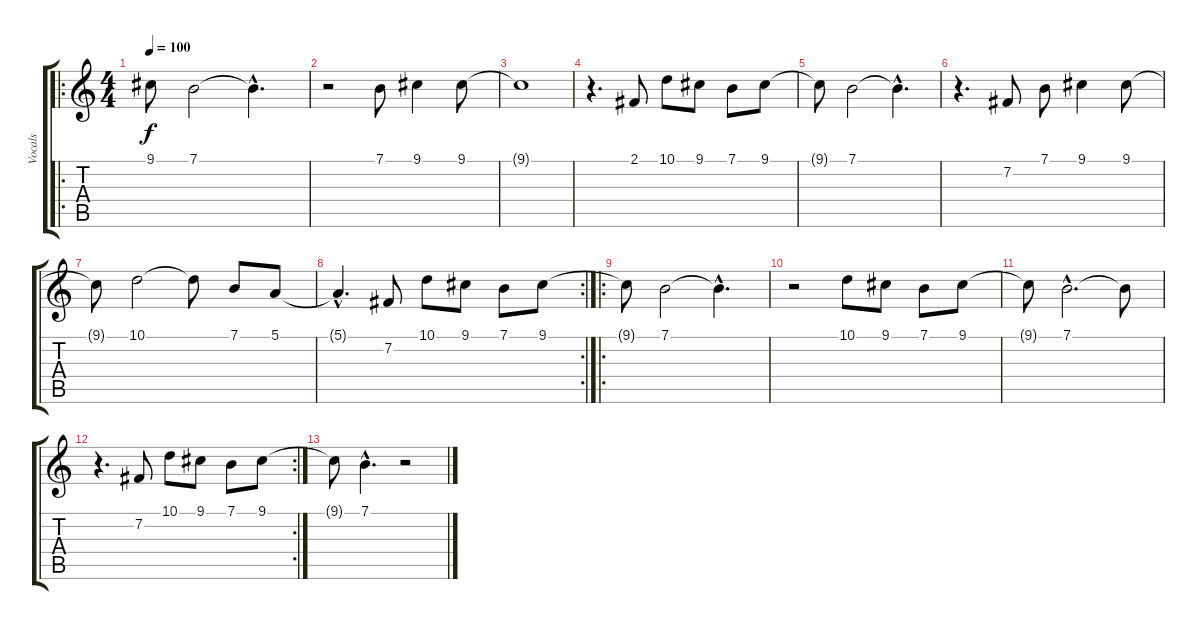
\track ("Vocals" "Vocals") {instrument flute}
\staff {score tabs}
\tuning (E4 B3 G3 D3 A2 E2) {hide}
\ro
\ts (4 4)
\tempo 100
\clef g2
\ks c
9.1{t}.8{dy f} 7.1.2 7.1{hac t}.4{d} |
r.2 7.1.8 9.1.4 9.1.8 |
9.1{t}.1 |
r.4{d} 2.1.8 10.1.8 9.1.8 7.1.8 9.1.8 |
9.1{t}.8 7.1.2 7.1{hac t}.4{d} |
r.4{d} 7.2.8 7.1.8 9.1.4 9.1.8 |
9.1{t}.8 10.1.2 10.1{t}.8 7.1.8 5.1.8 |
\rc 2
5.1{hac t}.4{d} 7.2.8 10.1.8 9.1.8 7.1.8 9.1.8 |
\ro
9.1{t}.8 7.1.2 7.1{hac t}.4{d} |
r.2 10.1.8 9.1.8 7.1.8 9.1.8 |
9.1{t}.8 7.1{hac}.2{d} 7.1{t}.8 |
\rc 2
r.4{d} 7.2.8 10.1.8 9.1.8 7.1.8 9.1.8 |
9.1{t}.8 7.1{hac}.4{d} r.2
